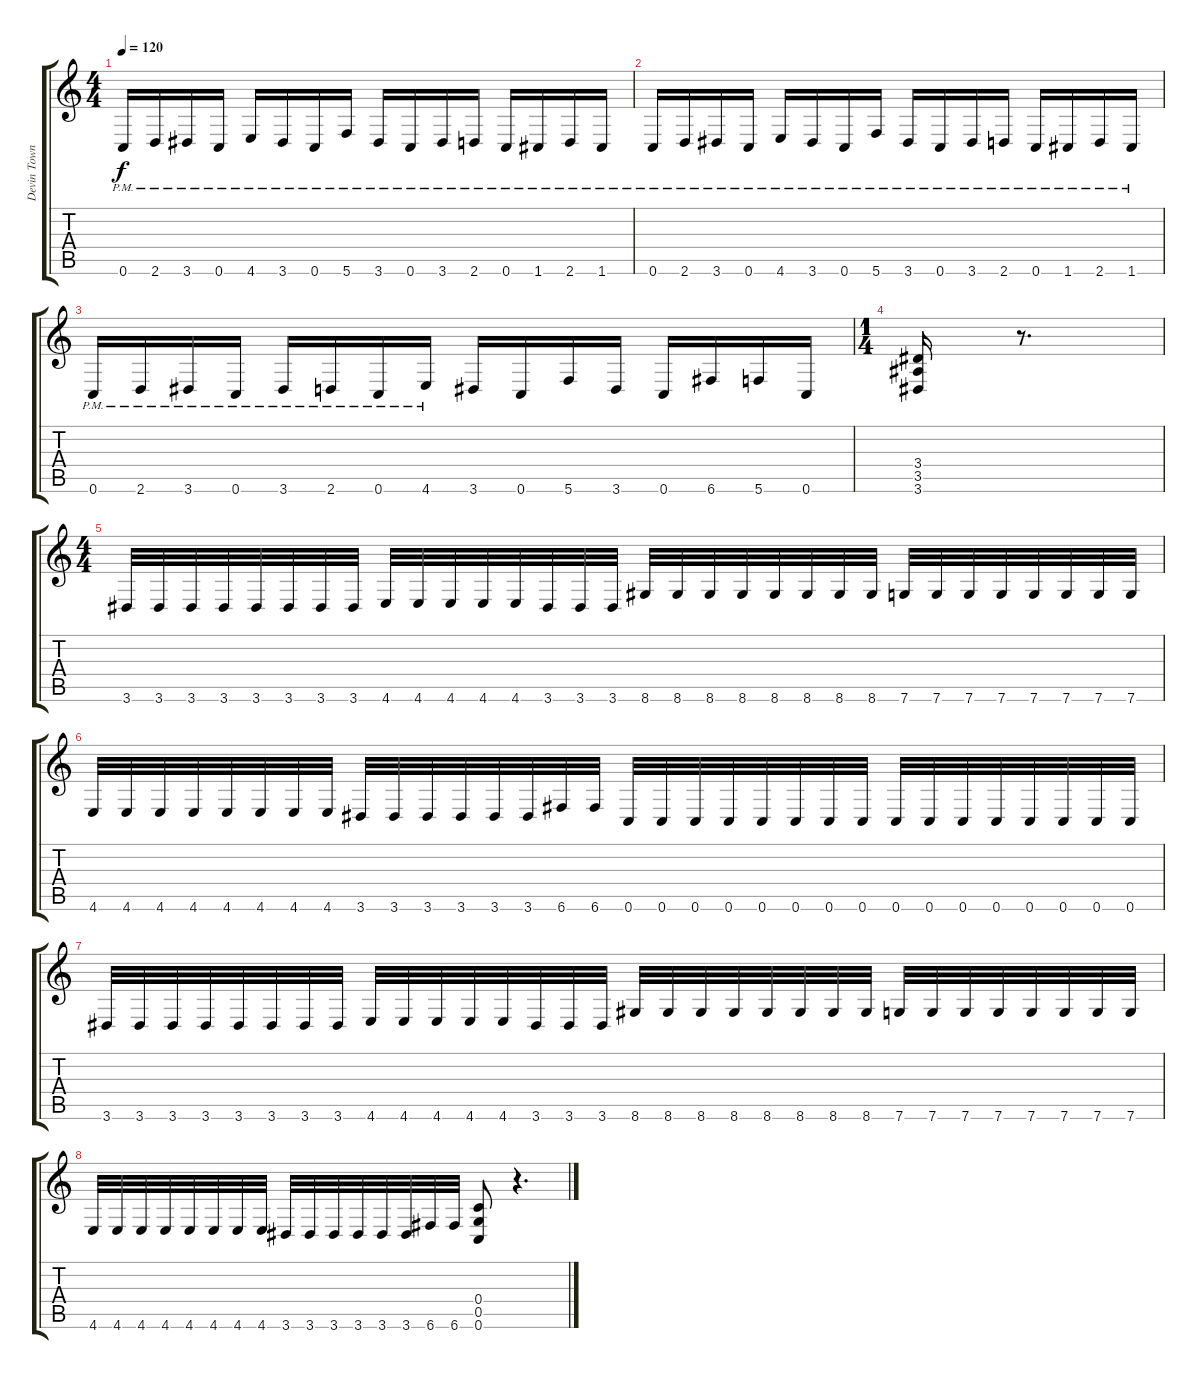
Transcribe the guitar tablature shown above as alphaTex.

\track ("Devin Townsend" "Devin Town") {instrument distortionguitar}
\staff {score tabs}
\tuning (E4 C4 G3 C3 G2 C2) {hide}
\ts (4 4)
\tempo 120
\clef g2
\ks c
0.6{pm}.16{dy f} 2.6{pm}.16 3.6{pm}.16 0.6{pm}.16 4.6{pm}.16 3.6{pm}.16 0.6{pm}.16 5.6{pm}.16 3.6{pm}.16 0.6{pm}.16 3.6{pm}.16 2.6{pm}.16 0.6{pm}.16 1.6{pm}.16 2.6{pm}.16 1.6{pm}.16 |
0.6{pm}.16 2.6{pm}.16 3.6{pm}.16 0.6{pm}.16 4.6{pm}.16 3.6{pm}.16 0.6{pm}.16 5.6{pm}.16 3.6{pm}.16 0.6{pm}.16 3.6{pm}.16 2.6{pm}.16 0.6{pm}.16 1.6{pm}.16 2.6{pm}.16 1.6{pm}.16 |
0.6{pm}.16 2.6{pm}.16 3.6{pm}.16 0.6{pm}.16 3.6{pm}.16 2.6{pm}.16 0.6{pm}.16 4.6{pm}.16 3.6.16 0.6.16 5.6.16 3.6.16 0.6.16 6.6.16 5.6.16 0.6.16 |
\ts (1 4)
(3.4 3.5 3.6).16 r.8{d} |
\ts (4 4)
3.6.32 3.6.32 3.6.32 3.6.32 3.6.32 3.6.32 3.6.32 3.6.32 4.6.32 4.6.32 4.6.32 4.6.32 4.6.32 3.6.32 3.6.32 3.6.32 8.6.32 8.6.32 8.6.32 8.6.32 8.6.32 8.6.32 8.6.32 8.6.32 7.6.32 7.6.32 7.6.32 7.6.32 7.6.32 7.6.32 7.6.32 7.6.32 |
4.6.32 4.6.32 4.6.32 4.6.32 4.6.32 4.6.32 4.6.32 4.6.32 3.6.32 3.6.32 3.6.32 3.6.32 3.6.32 3.6.32 6.6.32 6.6.32 0.6.32 0.6.32 0.6.32 0.6.32 0.6.32 0.6.32 0.6.32 0.6.32 0.6.32 0.6.32 0.6.32 0.6.32 0.6.32 0.6.32 0.6.32 0.6.32 |
3.6.32 3.6.32 3.6.32 3.6.32 3.6.32 3.6.32 3.6.32 3.6.32 4.6.32 4.6.32 4.6.32 4.6.32 4.6.32 3.6.32 3.6.32 3.6.32 8.6.32 8.6.32 8.6.32 8.6.32 8.6.32 8.6.32 8.6.32 8.6.32 7.6.32 7.6.32 7.6.32 7.6.32 7.6.32 7.6.32 7.6.32 7.6.32 |
4.6.32 4.6.32 4.6.32 4.6.32 4.6.32 4.6.32 4.6.32 4.6.32 3.6.32 3.6.32 3.6.32 3.6.32 3.6.32 3.6.32 6.6.32 6.6.32 (0.4 0.5 0.6).8 r.4{d}
